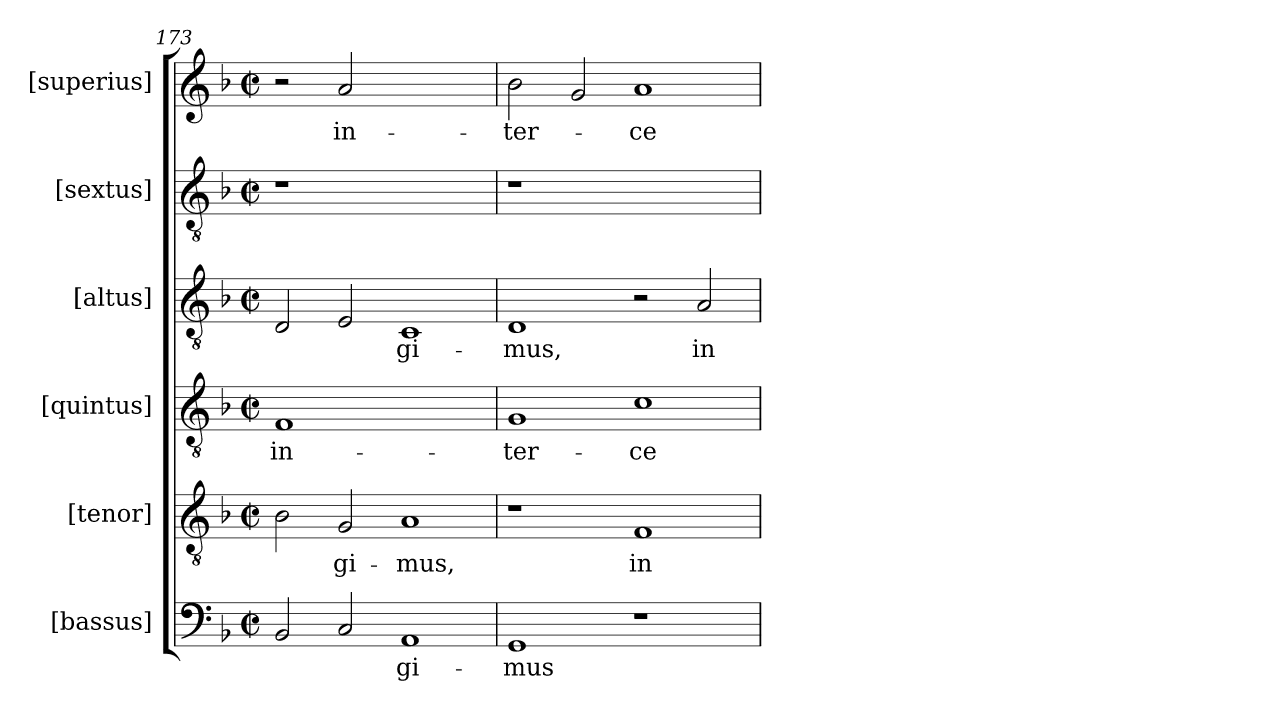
**kern	**text	**kern	**text	**kern	**text	**kern	**text	**kern	**kern	**text
*part6	*part6	*part5	*part5	*part4	*part4	*part3	*part3	*part2	*part1	*part1
*staff6	*staff6	*staff5	*staff5	*staff4	*staff4	*staff3	*staff3	*staff2	*staff1	*staff1
*I"[bassus]	*	*I"[tenor]	*	*I"[quintus]	*	*I"[altus]	*	*I"[sextus]	*I"[superius]	*
*I'[bassus]	*	*I'[tenor]	*	*I'[quintus]	*	*I'[altus]	*	*I'[sextus]	*I'[superius]	*
*clefF4	*	*clefGv2	*	*clefGv2	*	*clefGv2	*	*clefGv2	*clefG2	*
*k[b-]	*	*k[b-]	*	*k[b-]	*	*k[b-]	*	*k[b-]	*k[b-]	*
*F:	*	*F:	*	*F:	*	*F:	*	*F:	*F:	*
*M2/2	*	*M2/2	*	*M2/2	*	*M2/2	*	*M2/2	*M2/2	*
*met(c|)	*	*met(c|)	*	*met(c|)	*	*met(c|)	*	*met(c|)	*met(c|)	*
=173	=173	=173	=173	=173	=173	=173	=173	=173	=173	=173
!	!	!	!	!	!LO:LY:b:cj	!	!	!	!	!
2BB-/	.	2B-\	.	1F	in-	2D/	.	1r	2r	.
!	!	!	!LO:LY:b:cj	!	!	!	!	!	!	!LO:LY:b:cj
2C/	.	2G/	-gi-	.	.	2E/	.	.	2a/	in-
!	!LO:LY:b:cj	!	!LO:LY:b:cj	!	!	!	!LO:LY:b:cj	!	!	!
1AA	-gi-	1A	-mus,	1ryy	.	1C	-gi-	1ryy	1ryy	.
!!LO:LB:g=z
=174	=174	=174	=174	=174	=174	=174	=174	=174	=174	=174
!	!LO:LY:b:cj	!	!	!	!LO:LY:b:cj	!	!LO:LY:b:cj	!	!	!LO:LY:b:cj
1GG	-mus	1r	.	1G	-ter-	1D	-mus,	1r	2b-\	-ter-
.	.	.	.	.	.	.	.	.	2g/	.
!	!	!	!LO:LY:b:cj	!	!LO:LY:b:cj	!	!	!	!	!LO:LY:b:cj
1r	.	1F	in-	1c	-ce-	2r	.	1ryy	1a	-ce-
!	!	!	!	!	!	!	!LO:LY:b:cj	!	!	!
.	.	.	.	.	.	2A/	in-	.	.	.
=	=	=	=	=	=	=	=	=	=	=
*-	*-	*-	*-	*-	*-	*-	*-	*-	*-	*-
